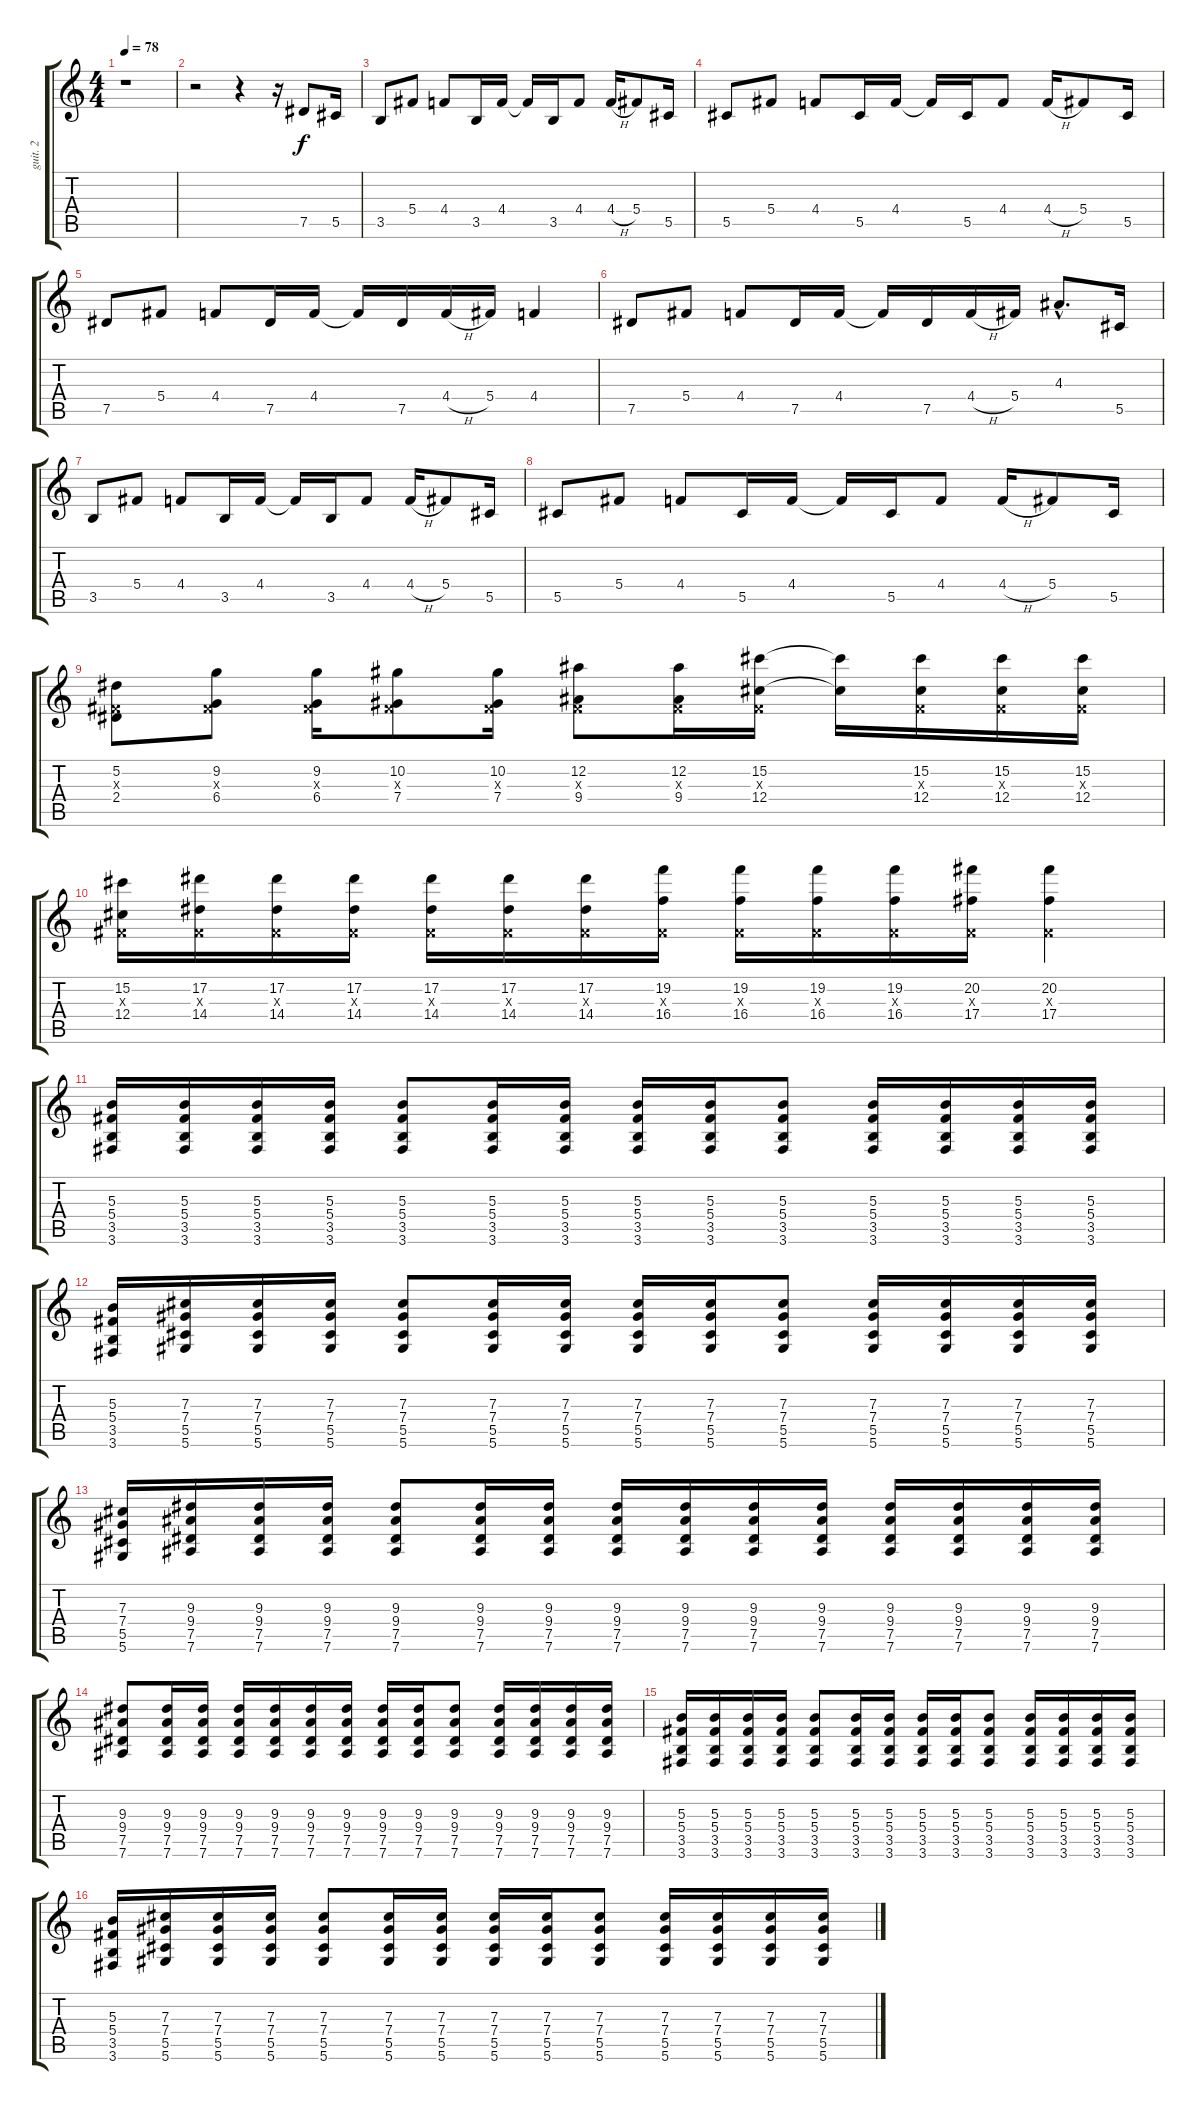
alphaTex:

\track ("guit. 2" "guit. 2") {instrument distortionguitar}
\staff {score tabs}
\tuning (Eb4 Bb3 Gb3 Db3 Ab2 Eb2) {hide}
\ts (4 4)
\tempo 78
\clef g2
\ks c
r.1{dy f} |
r.2 r.4 r.16 7.5.8{instrument electricguitarjazz} 5.5.16 |
3.5.8 5.4.8 4.4.8 3.5.16 4.4.16 4.4{t}.16 3.5.16 4.4.8 4.4{h}.16 5.4.8 5.5.16 |
5.5.8 5.4.8 4.4.8 5.5.16 4.4.16 4.4{t}.16 5.5.16 4.4.8 4.4{h}.16 5.4.8 5.5.16 |
7.5.8 5.4.8 4.4.8 7.5.16 4.4.16 4.4{t}.16 7.5.16 4.4{h}.16 5.4.16 4.4.4 |
7.5.8 5.4.8 4.4.8 7.5.16 4.4.16 4.4{t}.16 7.5.16 4.4{h}.16 5.4.16 4.3{hac}.8{d} 5.5.16 |
3.5.8 5.4.8 4.4.8 3.5.16 4.4.16 4.4{t}.16 3.5.16 4.4.8 4.4{h}.16 5.4.8 5.5.16 |
5.5.8 5.4.8 4.4.8 5.5.16 4.4.16 4.4{t}.16 5.5.16 4.4.8 4.4{h}.16 5.4.8 5.5.16 |
(5.2 0.3{x} 2.4).8{instrument distortionguitar} (9.2 0.3{x} 6.4).8 (9.2 0.3{x} 6.4).16 (10.2 0.3{x} 7.4).8 (10.2 0.3{x} 7.4).16 (12.2 0.3{x} 9.4).8 (12.2 0.3{x} 9.4).16 (15.2 0.3{x} 12.4).16 (15.2{t} 12.4{t}).16 (15.2 0.3{x} 12.4).16 (15.2 0.3{x} 12.4).16 (15.2 0.3{x} 12.4).16 |
(15.2 0.3{x} 12.4).16 (17.2 0.3{x} 14.4).16 (17.2 0.3{x} 14.4).16 (17.2 0.3{x} 14.4).16 (17.2 0.3{x} 14.4).16 (17.2 0.3{x} 14.4).16 (17.2 0.3{x} 14.4).16 (19.2 0.3{x} 16.4).16 (19.2 0.3{x} 16.4).16 (19.2 0.3{x} 16.4).16 (19.2 0.3{x} 16.4).16 (20.2 0.3{x} 17.4).16 (20.2 0.3{x} 17.4).4 |
(5.3 5.4 3.5 3.6).16{volume 16 instrument overdrivenguitar} (5.3 5.4 3.5 3.6).16 (5.3 5.4 3.5 3.6).16 (5.3 5.4 3.5 3.6).16 (5.3 5.4 3.5 3.6).8 (5.3 5.4 3.5 3.6).16 (5.3 5.4 3.5 3.6).16 (5.3 5.4 3.5 3.6).16 (5.3 5.4 3.5 3.6).16 (5.3 5.4 3.5 3.6).8 (5.3 5.4 3.5 3.6).16 (5.3 5.4 3.5 3.6).16 (5.3 5.4 3.5 3.6).16 (5.3 5.4 3.5 3.6).16 |
(5.3 5.4 3.5 3.6).16 (7.3 7.4 5.5 5.6).16 (7.3 7.4 5.5 5.6).16 (7.3 7.4 5.5 5.6).16 (7.3 7.4 5.5 5.6).8 (7.3 7.4 5.5 5.6).16 (7.3 7.4 5.5 5.6).16 (7.3 7.4 5.5 5.6).16 (7.3 7.4 5.5 5.6).16 (7.3 7.4 5.5 5.6).8 (7.3 7.4 5.5 5.6).16 (7.3 7.4 5.5 5.6).16 (7.3 7.4 5.5 5.6).16 (7.3 7.4 5.5 5.6).16 |
(7.3 7.4 5.5 5.6).16 (9.3 9.4 7.5 7.6).16 (9.3 9.4 7.5 7.6).16 (9.3 9.4 7.5 7.6).16 (9.3 9.4 7.5 7.6).8 (9.3 9.4 7.5 7.6).16 (9.3 9.4 7.5 7.6).16 (9.3 9.4 7.5 7.6).16 (9.3 9.4 7.5 7.6).16 (9.3 9.4 7.5 7.6).16 (9.3 9.4 7.5 7.6).16 (9.3 9.4 7.5 7.6).16 (9.3 9.4 7.5 7.6).16 (9.3 9.4 7.5 7.6).16 (9.3 9.4 7.5 7.6).16 |
(9.3 9.4 7.5 7.6).8 (9.3 9.4 7.5 7.6).16 (9.3 9.4 7.5 7.6).16 (9.3 9.4 7.5 7.6).16 (9.3 9.4 7.5 7.6).16 (9.3 9.4 7.5 7.6).16 (9.3 9.4 7.5 7.6).16 (9.3 9.4 7.5 7.6).16 (9.3 9.4 7.5 7.6).16 (9.3 9.4 7.5 7.6).8 (9.3 9.4 7.5 7.6).16 (9.3 9.4 7.5 7.6).16 (9.3 9.4 7.5 7.6).16 (9.3 9.4 7.5 7.6).16 |
(5.3 5.4 3.5 3.6).16 (5.3 5.4 3.5 3.6).16 (5.3 5.4 3.5 3.6).16 (5.3 5.4 3.5 3.6).16 (5.3 5.4 3.5 3.6).8 (5.3 5.4 3.5 3.6).16 (5.3 5.4 3.5 3.6).16 (5.3 5.4 3.5 3.6).16 (5.3 5.4 3.5 3.6).16 (5.3 5.4 3.5 3.6).8 (5.3 5.4 3.5 3.6).16 (5.3 5.4 3.5 3.6).16 (5.3 5.4 3.5 3.6).16 (5.3 5.4 3.5 3.6).16 |
(5.3 5.4 3.5 3.6).16 (7.3 7.4 5.5 5.6).16 (7.3 7.4 5.5 5.6).16 (7.3 7.4 5.5 5.6).16 (7.3 7.4 5.5 5.6).8 (7.3 7.4 5.5 5.6).16 (7.3 7.4 5.5 5.6).16 (7.3 7.4 5.5 5.6).16 (7.3 7.4 5.5 5.6).16 (7.3 7.4 5.5 5.6).8 (7.3 7.4 5.5 5.6).16 (7.3 7.4 5.5 5.6).16 (7.3 7.4 5.5 5.6).16 (7.3 7.4 5.5 5.6).16
